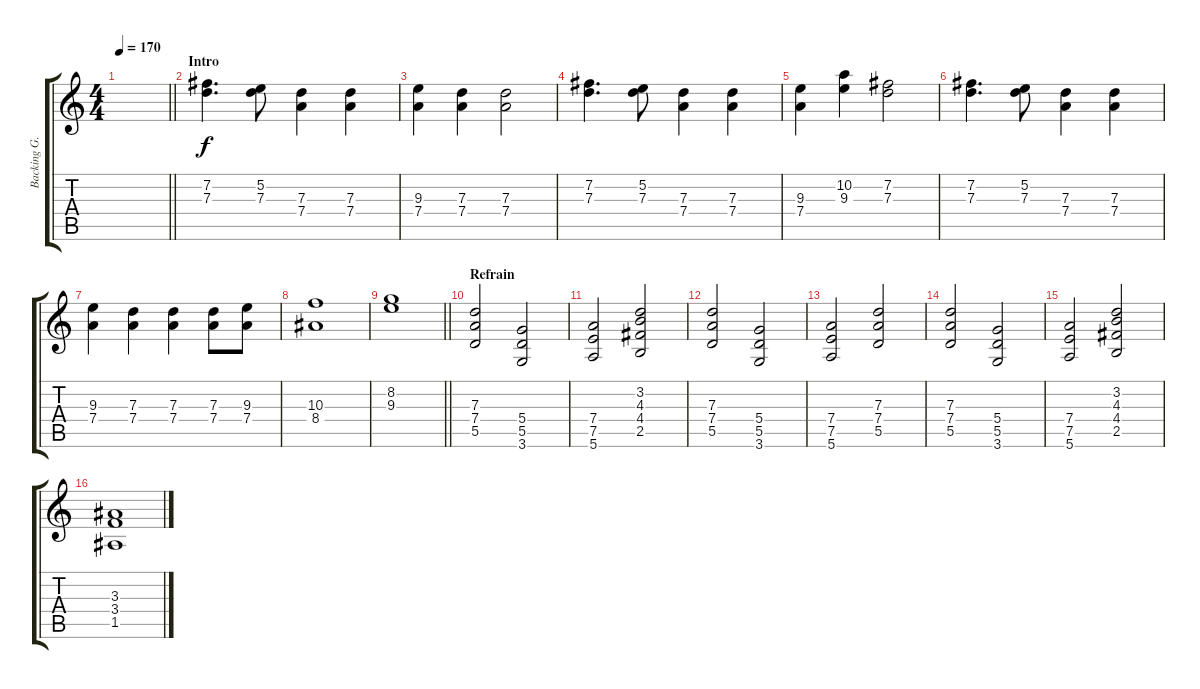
\track ("Backing G. 1" "Backing G.") {instrument overdrivenguitar}
\staff {score tabs}
\tuning (E4 B3 G3 D3 A2 E2) {hide}
\ts (4 4)
\tempo 170
\clef g2
\barLineRight lightlight
\ks c
|
\section ("" "Intro")
(7.2 7.3).4{d} (5.2 7.3).8 (7.3 7.4).4 (7.3 7.4).4 |
(9.3 7.4).4 (7.3 7.4).4 (7.3 7.4).2 |
(7.2 7.3).4{d} (5.2 7.3).8 (7.3 7.4).4 (7.3 7.4).4 |
(9.3 7.4).4 (10.2 9.3).4 (7.2 7.3).2 |
(7.2 7.3).4{d} (5.2 7.3).8 (7.3 7.4).4 (7.3 7.4).4 |
(9.3 7.4).4 (7.3 7.4).4 (7.3 7.4).4 (7.3 7.4).8 (9.3 7.4).8 |
(10.3 8.4).1 |
\barLineRight lightlight
(8.2 9.3).1 |
\section ("" "Refrain")
(7.3 7.4 5.5).2 (5.4 5.5 3.6).2 |
(7.4 7.5 5.6).2 (3.2 4.3 4.4 2.5).2 |
(7.3 7.4 5.5).2 (5.4 5.5 3.6).2 |
(7.4 7.5 5.6).2 (7.3 7.4 5.5).2 |
(7.3 7.4 5.5).2 (5.4 5.5 3.6).2 |
(7.4 7.5 5.6).2 (3.2 4.3 4.4 2.5).2 |
(3.3 3.4 1.5).1
